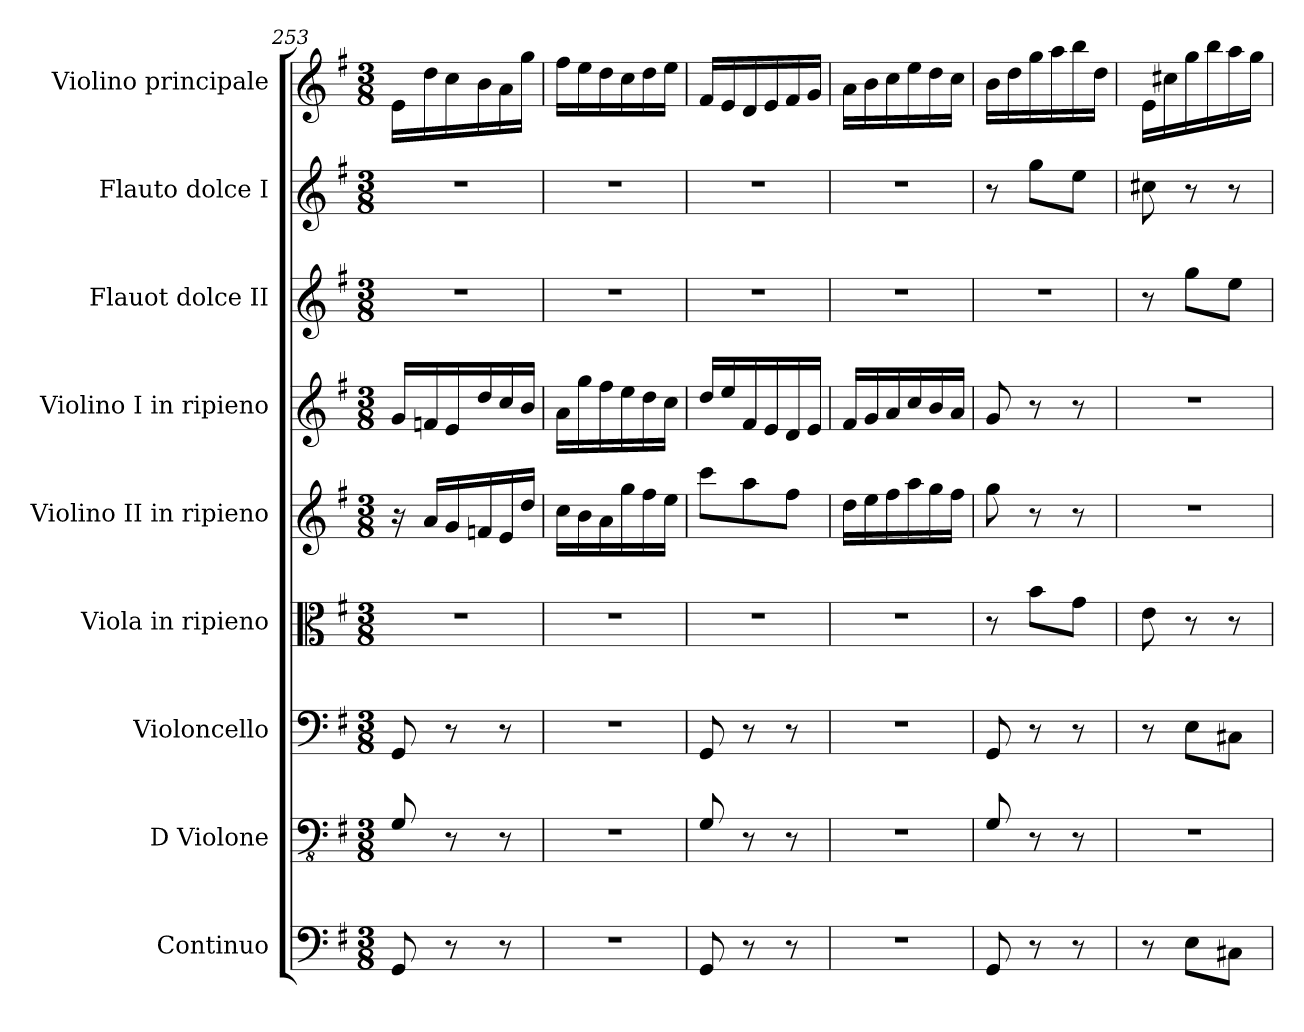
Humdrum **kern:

**kern	**kern	**kern	**kern	**kern	**kern	**kern	**kern	**kern
*part9	*part8	*part7	*part6	*part5	*part4	*part3	*part2	*part1
*staff9	*staff8	*staff7	*staff6	*staff5	*staff4	*staff3	*staff2	*staff1
*I"Continuo	*I"D Violone	*I"Violoncello	*I"Viola in ripieno	*I"Violino II in ripieno	*I"Violino I in ripieno	*I"Flauot dolce II	*I"Flauto dolce I	*I"Violino principale
*I'Cont.	*I'D Vne.	*I'Vc.	*I'Vla.	*I'Vln. II	*I'Vln. I	*I'Fl. II	*I'Fl. I	*I'Vln. p.
*clefF4	*clefFv4	*clefF4	*clefC3	*clefG2	*clefG2	*clefG2	*clefG2	*clefG2
*	*ITrd7c12	*	*	*	*	*	*	*
*k[f#]	*k[f#]	*k[f#]	*k[f#]	*k[f#]	*k[f#]	*k[f#]	*k[f#]	*k[f#]
*M3/8	*M3/8	*M3/8	*M3/8	*M3/8	*M3/8	*M3/8	*M3/8	*M3/8
=253	=253	=253	=253	=253	=253	=253	=253	=253
8GG/	8GGG/	8GG/	4.r	16r	16g/LL	4.r	4.r	16e\LL
.	.	.	.	16a/LL	16fn/	.	.	16dd\
8r	8r	8r	.	16g/	16e/	.	.	16cc\
.	.	.	.	16fn/	16dd/	.	.	16b\
8r	8r	8r	.	16e/	16cc/	.	.	16a\
.	.	.	.	16dd/JJ	16b/JJ	.	.	16gg\JJ
!!LO:PB:g=z
=254	=254	=254	=254	=254	=254	=254	=254	=254
4.r	4.r	4.r	4.r	16cc\LL	16a\LL	4.r	4.r	16ff#\LL
.	.	.	.	16b\	16gg\	.	.	16ee\
.	.	.	.	16a\	16ff#\	.	.	16dd\
.	.	.	.	16gg\	16ee\	.	.	16cc\
.	.	.	.	16ff#\	16dd\	.	.	16dd\
.	.	.	.	16ee\JJ	16cc\JJ	.	.	16ee\JJ
=255	=255	=255	=255	=255	=255	=255	=255	=255
8GG/	8GGG/	8GG/	4.r	8ccc\L	16dd/LL	4.r	4.r	16f#/LL
.	.	.	.	.	16ee/	.	.	16e/
8r	8r	8r	.	8aa\	16f#/	.	.	16d/
.	.	.	.	.	16e/	.	.	16e/
8r	8r	8r	.	8ff#\J	16d/	.	.	16f#/
.	.	.	.	.	16e/JJ	.	.	16g/JJ
=256	=256	=256	=256	=256	=256	=256	=256	=256
4.r	4.r	4.r	4.r	16dd\LL	16f#/LL	4.r	4.r	16a\LL
.	.	.	.	16ee\	16g/	.	.	16b\
.	.	.	.	16ff#\	16a/	.	.	16cc\
.	.	.	.	16aa\	16cc/	.	.	16ee\
.	.	.	.	16gg\	16b/	.	.	16dd\
.	.	.	.	16ff#\JJ	16a/JJ	.	.	16cc\JJ
=257	=257	=257	=257	=257	=257	=257	=257	=257
8GG/	8GGG/	8GG/	8r	8gg\	8g/	4.r	8r	16b\LL
.	.	.	.	.	.	.	.	16dd\
8r	8r	8r	8b\L	8r	8r	.	8gg\L	16gg\
.	.	.	.	.	.	.	.	16aa\
8r	8r	8r	8g\J	8r	8r	.	8ee\J	16bb\
.	.	.	.	.	.	.	.	16dd\JJ
=258	=258	=258	=258	=258	=258	=258	=258	=258
8r	4.r	8r	8e\	4.r	4.r	8r	8cc#X\	16e\LL
.	.	.	.	.	.	.	.	16cc#X\
8E\L	.	8E\L	8r	.	.	8gg\L	8r	16gg\
.	.	.	.	.	.	.	.	16bb\
8C#X\J	.	8C#X\J	8r	.	.	8ee\J	8r	16aa\
.	.	.	.	.	.	.	.	16gg\JJ
=	=	=	=	=	=	=	=	=
*-	*-	*-	*-	*-	*-	*-	*-	*-
